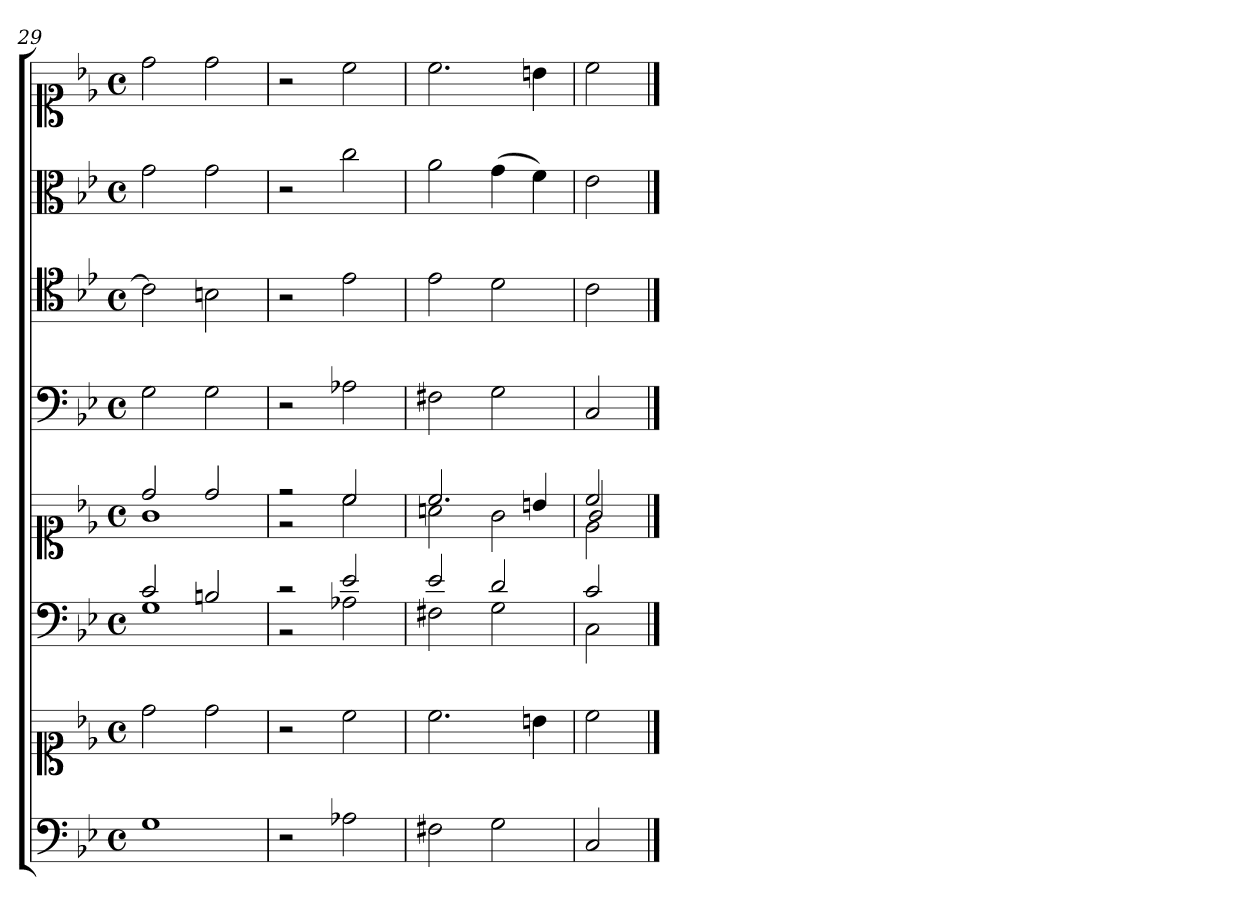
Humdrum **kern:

**kern	**kern	**kern	**kern	**kern	**kern	**kern	**kern
*part6	*part6	*part5	*part5	*part4	*part3	*part2	*part1
*staff8	*staff7	*staff6	*staff5	*staff4	*staff3	*staff2	*staff1
*clefF4	*clefC1	*clefF4	*clefC1	*clefF4	*clefC4	*clefC3	*clefC1
*k[b-e-]	*k[b-e-]	*k[b-e-]	*k[b-e-]	*k[b-e-]	*k[b-e-]	*k[b-e-]	*k[b-e-]
*B-:	*B-:	*B-:	*B-:	*B-:	*B-:	*B-:	*B-:
*M4/4	*M4/4	*M4/4	*M4/4	*M4/4	*M4/4	*M4/4	*M4/4
*met(c)	*met(c)	*met(c)	*met(c)	*met(c)	*met(c)	*met(c)	*met(c)
=29	=29	=29	=29	=29	=29	=29	=29
*	*	*^	*^	*	*	*	*
1G	2dd	2c	1G	2dd	1g	2G	2c]	2g	2dd
.	2dd	2Bn	.	2dd	.	2G	2Bn	2g	2dd
=30	=30	=30	=30	=30	=30	=30	=30	=30	=30
2r	2r	2r	2r	2r	2r	2r	2r	2r	2r
2A-X	2cc	2e-	2A-X	2cc	2cc	2A-X	2e-	2cc	2cc
=31	=31	=31	=31	=31	=31	=31	=31	=31	=31
2F#X	2.cc	2e-	2F#X	2.cc	2an	2F#X	2e-	2a	2.cc
2G	.	2d	2G	.	2g	2G	2d	(4g	.
.	4bn	.	.	4bn	.	.	.	4f)	4bn
=32	=32	=32	=32	=32	=32	=32	=32	=32	=32
*	*	*	*	*	*^	*	*	*	*
2C	2cc	2c	2C	2cc	2e-	2g/	2C	2c	2e-	2cc
*	*	*v	*v	*	*	*	*	*	*	*
*	*	*	*v	*v	*v	*	*	*	*
==	==	==	==	==	==	==	==
*-	*-	*-	*-	*-	*-	*-	*-
